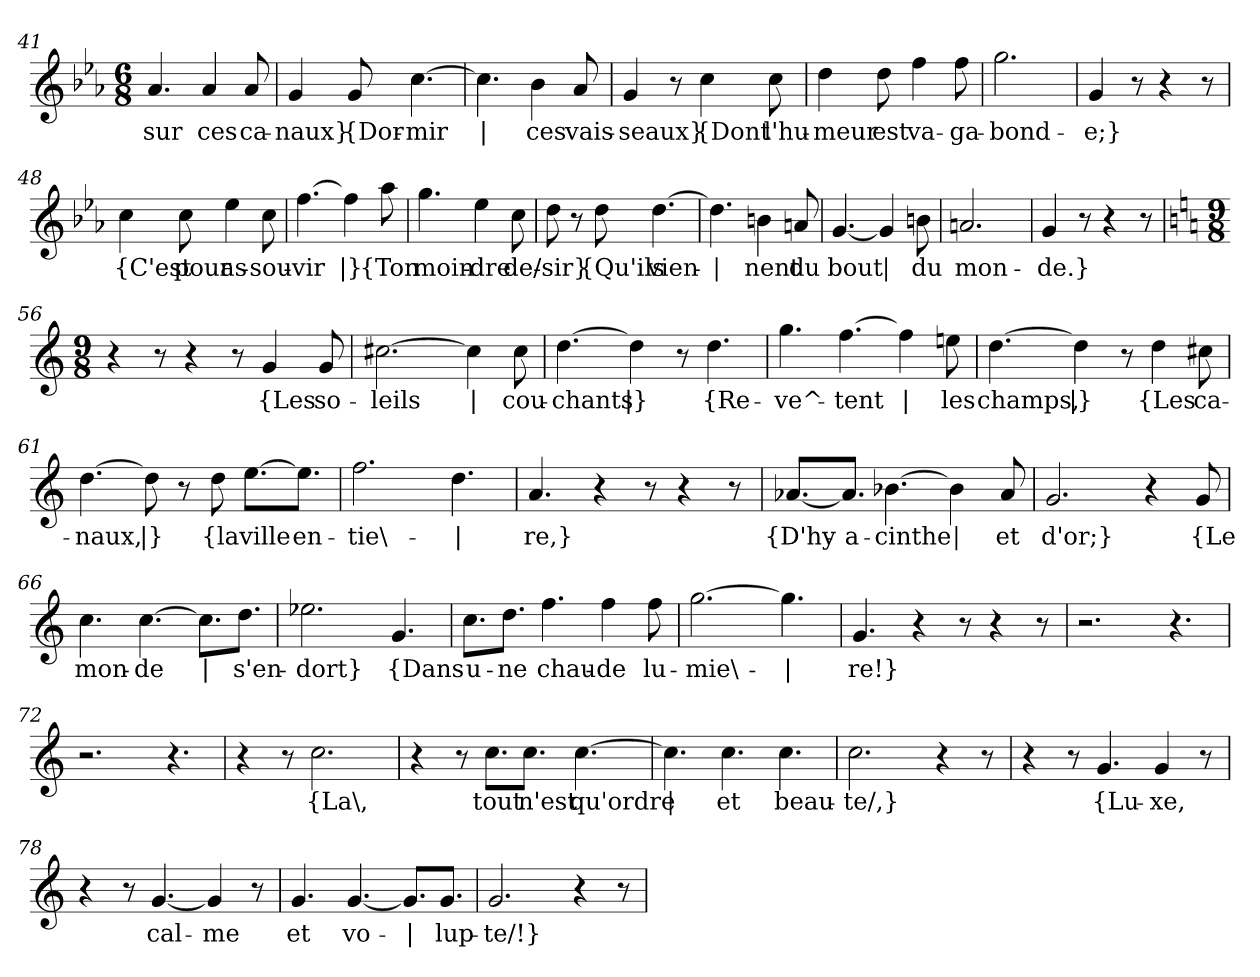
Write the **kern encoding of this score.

**kern	**text
*part1	*part1
*staff1	*staff1
*clefG2	*
*k[b-e-a-]	*
*M6/8	*
=41	=41
!	!LO:LY:b
4.a-/	sur
!	!LO:LY:b
4a-/	ces
!	!LO:LY:b
8a-/	ca-
!!LO:LB:g=z
=42	=42
!	!LO:LY:b
4g/	-naux}
!	!LO:LY:b
8g/	{Dor-
!	!LO:LY:b
[4.cc\	-mir
=43	=43
!	!LO:LY:b
4.cc\]	|
!	!LO:LY:b
4b-\	ces
!	!LO:LY:b
8a-/	vais-
=44	=44
!	!LO:LY:b
4g/	-seaux}
8r	.
!	!LO:LY:b
4cc\	{Dont
!	!LO:LY:b
8cc\	l'hu-
=45	=45
!	!LO:LY:b
4dd\	-meur
!	!LO:LY:b
8dd\	est
!	!LO:LY:b
4ff\	va-
!	!LO:LY:b
8ff\	-ga-
=46	=46
!	!LO:LY:b
2.gg\	-bond-
=47	=47
!	!LO:LY:b
4g/	-e;}
8r	.
4r	.
8r	.
!!LO:LB:g=z
=48	=48
!	!LO:LY:b
4cc\	{C'est
!	!LO:LY:b
8cc\	pour
!	!LO:LY:b
4ee-\	as-
!	!LO:LY:b
8cc\	-sou-
=49	=49
!	!LO:LY:b
[4.ff\	-vir
!	!LO:LY:b
4ff\]	|}
!	!LO:LY:b
8aa-\	{Ton
=50	=50
!	!LO:LY:b
4.gg\	moin-
!	!LO:LY:b
4ee-\	-dre
!	!LO:LY:b
8cc\	de/-
=51	=51
!	!LO:LY:b
8dd\	-sir}
8r	.
!	!LO:LY:b
8dd\	{Qu'ils
!	!LO:LY:b
[4.dd\	vien-
=52	=52
!	!LO:LY:b
4.dd\]	|
!	!LO:LY:b
4bn\	-nent
!	!LO:LY:b
8an/	du
=53	=53
!	!LO:LY:b
[4.g/	bout
!	!LO:LY:b
4g/]	|
!	!LO:LY:b
8bn\	du
=54	=54
!	!LO:LY:b
2.an/	mon-
!!LO:LB:g=z
=55	=55
!	!LO:LY:b
4g/	-de.}
8r	.
4r	.
8r	.
=56	=56
*k[]	*
*M9/8	*
4r	.
8r	.
4r	.
8r	.
!	!LO:LY:b
4g/	{Les
!	!LO:LY:b
8g/	so-
=57	=57
!	!LO:LY:b
[2.cc#X\	-leils
!	!LO:LY:b
4cc#\]	|
!	!LO:LY:b
8cc#\	cou-
=58	=58
!	!LO:LY:b
[4.dd\	-chants
!	!LO:LY:b
4dd\]	|}
8r	.
!	!LO:LY:b
4.dd\	{Re-
=59	=59
!	!LO:LY:b
4.gg\	-ve^-
!	!LO:LY:b
[4.ff\	-tent
!	!LO:LY:b
4ff\]	|
!	!LO:LY:b
8een\	les
=60	=60
!	!LO:LY:b
[4.dd\	champs,
!	!LO:LY:b
4dd\]	|}
8r	.
!	!LO:LY:b
4dd\	{Les
!	!LO:LY:b
8cc#X\	ca-
!!LO:LB:g=z
=61	=61
!	!LO:LY:b
[4.dd\	-naux,
!	!LO:LY:b
8dd\]	|}
8r	.
!	!LO:LY:b
8dd\	{la
!	!LO:LY:b
[8.ee\L	ville
!	!LO:LY:b
8.ee\J]	en-
=62	=62
!	!LO:LY:b
2.ff\	-tie\-
!	!LO:LY:b
4.dd\	|
=63	=63
!	!LO:LY:b
4.a/	-re,}
4r	.
8r	.
4r	.
8r	.
=64	=64
!	!LO:LY:b
[8.a-X/L	{D'hy-
!	!LO:LY:b
8.a-/J]	-a-
!	!LO:LY:b
[4.b-X\	-cinthe
!	!LO:LY:b
4b-\]	|
!	!LO:LY:b
8a-/	et
=65	=65
!	!LO:LY:b
2.g/	d'or;}
4r	.
!	!LO:LY:b
8g/	{Le
=66	=66
!	!LO:LY:b
4.cc\	mon-
!	!LO:LY:b
[4.cc\	-de
!	!LO:LY:b
8.cc\L]	|
!	!LO:LY:b
8.dd\J	s'en-
!!LO:PB:g=z
=67	=67
!	!LO:LY:b
2.ee-X\	-dort}
!	!LO:LY:b
4.g/	{Dans
=68	=68
!	!LO:LY:b
8.cc\L	u-
!	!LO:LY:b
8.dd\J	-ne
!	!LO:LY:b
4.ff\	chau-
!	!LO:LY:b
4ff\	-de
!	!LO:LY:b
8ff\	lu-
=69	=69
!	!LO:LY:b
[2.gg\	-mie\-
!	!LO:LY:b
4.gg\]	|
=70	=70
!	!LO:LY:b
4.g/	-re!}
4r	.
8r	.
4r	.
8r	.
=71	=71
2.r	.
4.r	.
=72	=72
2.r	.
4.r	.
=73	=73
4r	.
8r	.
!	!LO:LY:b
2.cc\	{La\,
!!LO:LB:g=z
=74	=74
4r	.
8r	.
!	!LO:LY:b
8.cc\L	tout
!	!LO:LY:b
8.cc\J	n'est
!	!LO:LY:b
[4.cc\	qu'ordre
=75	=75
!	!LO:LY:b
4.cc\]	|
!	!LO:LY:b
4.cc\	et
!	!LO:LY:b
4.cc\	beau-
=76	=76
!	!LO:LY:b
2.cc\	-te/,}
4r	.
8r	.
=77	=77
4r	.
8r	.
!	!LO:LY:b
4.g/	{Lu-
!	!LO:LY:b
4g/	-xe,
8r	.
=78	=78
4r	.
8r	.
!	!LO:LY:b
[4.g/	cal-
!	!LO:LY:b
4g/]	-me
8r	.
=79	=79
!	!LO:LY:b
4.g/	et
!	!LO:LY:b
[4.g/	vo-
!	!LO:LY:b
8.g/L]	|
!	!LO:LY:b
8.g/J	-lup-
=80	=80
!	!LO:LY:b
2.g/	-te/!}
4r	.
8r	.
=	=
*-	*-
